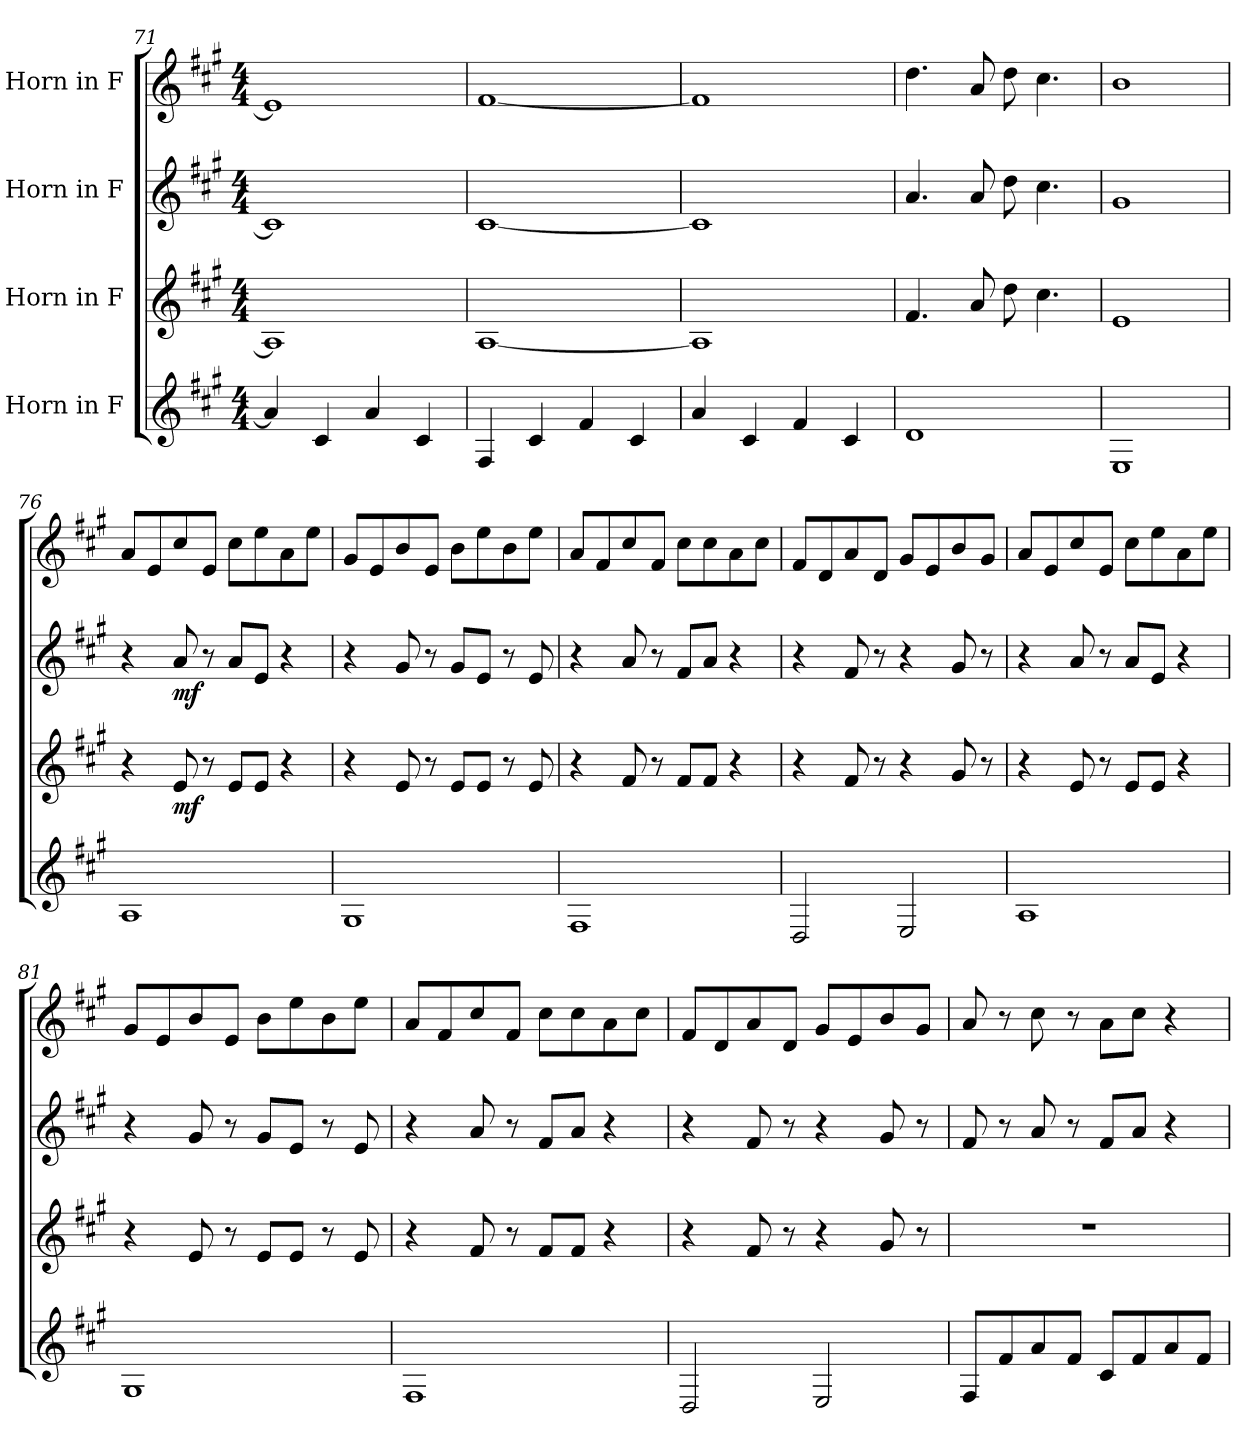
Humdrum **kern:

**kern	**kern	**dynam	**kern	**dynam	**kern
*part4	*part3	*part3	*part2	*part2	*part1
*staff4	*staff3	*staff3	*staff2	*staff2	*staff1
*I"Horn in F	*I"Horn in F	*	*I"Horn in F	*	*I"Horn in F
*clefG2	*clefG2	*	*clefG2	*	*clefG2
*ITrd4c7	*ITrd4c7	*	*ITrd4c7	*	*ITrd4c7
*k[f#c#]	*k[f#c#]	*	*k[f#c#]	*	*k[f#c#]
*M4/4	*M4/4	*	*M4/4	*	*M4/4
=71	=71	=71	=71	=71	=71
4d/]	1D]	.	1F#]	.	1A]
4F#/	.	.	.	.	.
4d/	.	.	.	.	.
4F#/	.	.	.	.	.
=72	=72	=72	=72	=72	=72
4BB/	[1D	.	[1F#	.	[1B
4F#/	.	.	.	.	.
4B/	.	.	.	.	.
4F#/	.	.	.	.	.
=73	=73	=73	=73	=73	=73
4d/	1D]	.	1F#]	.	1B]
4F#/	.	.	.	.	.
4B/	.	.	.	.	.
4F#/	.	.	.	.	.
=74	=74	=74	=74	=74	=74
1G	4.B/	.	4.d/	.	4.g\
.	8d/	.	8d/	.	8d/
.	8g\	.	8g\	.	8g\
.	4.f#\	.	4.f#\	.	4.f#\
=75	=75	=75	=75	=75	=75
1AA	1A	.	1c#	.	1e
=76	=76	=76	=76	=76	=76
1D	4r	.	4r	.	8d/L
.	.	.	.	.	8A/
!	!	!LO:DY:b	!	!LO:DY:b	!
.	8A/	mf	8d/	mf	8f#/
.	8r	.	8r	.	8A/J
.	8A/L	.	8d/L	.	8f#\L
.	8A/J	.	8A/J	.	8a\
.	4r	.	4r	.	8d\
.	.	.	.	.	8a\J
!!LO:PB:g=z
=77	=77	=77	=77	=77	=77
1C#	4r	.	4r	.	8c#/L
.	.	.	.	.	8A/
.	8A/	.	8c#/	.	8e/
.	8r	.	8r	.	8A/J
.	8A/L	.	8c#/L	.	8e\L
.	8A/J	.	8A/J	.	8a\
.	8r	.	8r	.	8e\
.	8A/	.	8A/	.	8a\J
=78	=78	=78	=78	=78	=78
1BB	4r	.	4r	.	8d/L
.	.	.	.	.	8B/
.	8B/	.	8d/	.	8f#/
.	8r	.	8r	.	8B/J
.	8B/L	.	8B/L	.	8f#\L
.	8B/J	.	8d/J	.	8f#\
.	4r	.	4r	.	8d\
.	.	.	.	.	8f#\J
=79	=79	=79	=79	=79	=79
2GG/	4r	.	4r	.	8B/L
.	.	.	.	.	8G/
.	8B/	.	8B/	.	8d/
.	8r	.	8r	.	8G/J
2AA/	4r	.	4r	.	8c#/L
.	.	.	.	.	8A/
.	8c#/	.	8c#/	.	8e/
.	8r	.	8r	.	8c#/J
=80	=80	=80	=80	=80	=80
1D	4r	.	4r	.	8d/L
.	.	.	.	.	8A/
.	8A/	.	8d/	.	8f#/
.	8r	.	8r	.	8A/J
.	8A/L	.	8d/L	.	8f#\L
.	8A/J	.	8A/J	.	8a\
.	4r	.	4r	.	8d\
.	.	.	.	.	8a\J
=81	=81	=81	=81	=81	=81
1C#	4r	.	4r	.	8c#/L
.	.	.	.	.	8A/
.	8A/	.	8c#/	.	8e/
.	8r	.	8r	.	8A/J
.	8A/L	.	8c#/L	.	8e\L
.	8A/J	.	8A/J	.	8a\
.	8r	.	8r	.	8e\
.	8A/	.	8A/	.	8a\J
=82	=82	=82	=82	=82	=82
1BB	4r	.	4r	.	8d/L
.	.	.	.	.	8B/
.	8B/	.	8d/	.	8f#/
.	8r	.	8r	.	8B/J
.	8B/L	.	8B/L	.	8f#\L
.	8B/J	.	8d/J	.	8f#\
.	4r	.	4r	.	8d\
.	.	.	.	.	8f#\J
=83	=83	=83	=83	=83	=83
2GG/	4r	.	4r	.	8B/L
.	.	.	.	.	8G/
.	8B/	.	8B/	.	8d/
.	8r	.	8r	.	8G/J
2AA/	4r	.	4r	.	8c#/L
.	.	.	.	.	8A/
.	8c#/	.	8c#/	.	8e/
.	8r	.	8r	.	8c#/J
!!LO:LB:g=z
=84	=84	=84	=84	=84	=84
8BB/L	1r	.	8B/	.	8d/
8B/	.	.	8r	.	8r
8d/	.	.	8d/	.	8f#\
8B/J	.	.	8r	.	8r
8F#/L	.	.	8B/L	.	8d\L
8B/	.	.	8d/J	.	8f#\J
8d/	.	.	4r	.	4r
8B/J	.	.	.	.	.
=	=	=	=	=	=
*-	*-	*-	*-	*-	*-
